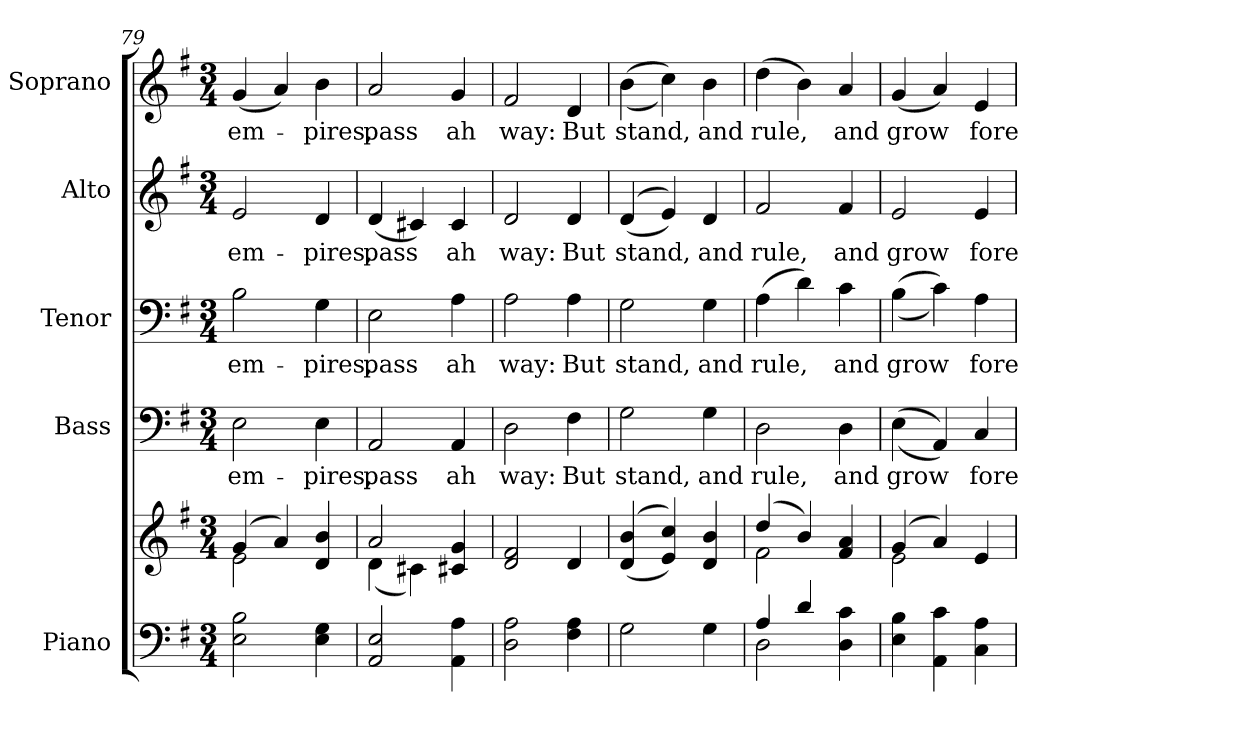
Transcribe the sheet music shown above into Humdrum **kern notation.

**kern	**kern	**kern	**text	**kern	**text	**kern	**text	**kern	**text
*part5	*part5	*part4	*part4	*part3	*part3	*part2	*part2	*part1	*part1
*staff6	*staff5	*staff4	*staff4	*staff3	*staff3	*staff2	*staff2	*staff1	*staff1
*I"Piano	*	*I"Bass	*	*I"Tenor	*	*I"Alto	*	*I"Soprano	*
*I'Pno.	*	*I'B.	*	*I'T.	*	*I'A.	*	*I'S.	*
*clefF4	*clefG2	*clefF4	*	*clefF4	*	*clefG2	*	*clefG2	*
*k[f#]	*k[f#]	*k[f#]	*	*k[f#]	*	*k[f#]	*	*k[f#]	*
*G:	*G:	*G:	*	*G:	*	*G:	*	*G:	*
*M3/4	*M3/4	*M3/4	*	*M3/4	*	*M3/4	*	*M3/4	*
=79	=79	=79	=79	=79	=79	=79	=79	=79	=79
*	*^	*	*	*	*	*	*	*	*
!	!	!	!	!LO:LY:b:color=#000000	!	!	!	!	!	!
!	!	!	!	!	!	!LO:LY:b:color=#000000	!	!	!	!
!	!	!	!	!	!	!	!	!LO:LY:b:color=#000000	!	!
!	!	!	!	!	!	!	!	!	!	!LO:LY:b:color=#000000
2Ei\ 2Bi	(4gi/	2ei\	2Ei\	em-	2Bi\	em-	2ei/	em-	(4gi/	em-
.	4ai/)	.	.	.	.	.	.	.	4ai/)	.
!	!	!	!	!LO:LY:b:color=#000000	!	!	!	!	!	!
!	!	!	!	!	!	!LO:LY:b:color=#000000	!	!	!	!
!	!	!	!	!	!	!	!	!LO:LY:b:color=#000000	!	!
!	!	!	!	!	!	!	!	!	!	!LO:LY:b:color=#000000
4Ei\ 4Gi	4di/ 4bi	4ryy	4Ei\	-pires,	4Gi\	-pires,	4di/	-pires,	4bi\	-pires,
=80	=80	=80	=80	=80	=80	=80	=80	=80	=80	=80
!	!	!	!	!LO:LY:b:color=#000000	!	!	!	!	!	!
!	!	!	!	!	!	!LO:LY:b:color=#000000	!	!	!	!
!	!	!	!	!	!	!	!	!LO:LY:b:color=#000000	!	!
!	!	!	!	!	!	!	!	!	!	!LO:LY:b:color=#000000
2AAi/ 2Ei	2ai/	(4di\	2AAi/	pass	2Ei\	pass	(4di/	pass	2ai/	pass
.	.	4c#Xi\)	.	.	.	.	4c#Xi/)	.	.	.
!	!	!	!	!LO:LY:b:color=#000000	!	!	!	!	!	!
!	!	!	!	!	!	!LO:LY:b:color=#000000	!	!	!	!
!	!	!	!	!	!	!	!	!LO:LY:b:color=#000000	!	!
!	!	!	!	!	!	!	!	!	!	!LO:LY:b:color=#000000
4AAi\ 4Ai	4c#Xi/ 4gi	4ryy	4AAi/	ah	4Ai\	ah	4c#i/	ah	4gi/	ah
*	*v	*v	*	*	*	*	*	*	*	*
!!LO:PB:g=z
=81	=81	=81	=81	=81	=81	=81	=81	=81	=81
*	*^	*	*	*	*	*	*	*	*
!	!	!	!	!LO:LY:b:color=#000000	!	!	!	!	!	!
*	*v	*v	*	*	*	*	*	*	*	*
*	*^	*	*	*	*	*	*	*	*
!	!	!	!	!	!	!LO:LY:b:color=#000000	!	!	!	!
*	*v	*v	*	*	*	*	*	*	*	*
*	*^	*	*	*	*	*	*	*	*
!	!	!	!	!	!	!	!	!LO:LY:b:color=#000000	!	!
*	*v	*v	*	*	*	*	*	*	*	*
*	*^	*	*	*	*	*	*	*	*
!	!	!	!	!	!	!	!	!	!	!LO:LY:b:color=#000000
*	*v	*v	*	*	*	*	*	*	*	*
2Di\ 2Ai	2di/ 2f#i	2Di\	way:	2Ai\	way:	2di/	way:	2f#i/	way:
!	!	!	!LO:LY:b:color=#000000	!	!	!	!	!	!
!	!	!	!	!	!LO:LY:b:color=#000000	!	!	!	!
!	!	!	!	!	!	!	!LO:LY:b:color=#000000	!	!
!	!	!	!	!	!	!	!	!	!LO:LY:b:color=#000000
4F#i\ 4Ai	4di/	4F#i\	But	4Ai\	But	4di/	But	4di/	But
=82	=82	=82	=82	=82	=82	=82	=82	=82	=82
!	!	!	!LO:LY:b:color=#000000	!	!	!	!	!	!
!	!	!	!	!	!LO:LY:b:color=#000000	!	!	!	!
!	!	!	!	!	!	!	!LO:LY:b:color=#000000	!	!
!	!	!	!	!	!	!	!	!	!LO:LY:b:color=#000000
2Gi\	((4di/ 4bi	2Gi\	stand,	2Gi\	stand,	((4di/	stand,	((4bi\	stand,
.	4ei/ 4cci))	.	.	.	.	4ei/))	.	4cci\))	.
!	!	!	!LO:LY:b:color=#000000	!	!	!	!	!	!
!	!	!	!	!	!LO:LY:b:color=#000000	!	!	!	!
!	!	!	!	!	!	!	!LO:LY:b:color=#000000	!	!
!	!	!	!	!	!	!	!	!	!LO:LY:b:color=#000000
4Gi\	4di/ 4bi	4Gi\	and	4Gi\	and	4di/	and	4bi\	and
=83	=83	=83	=83	=83	=83	=83	=83	=83	=83
*^	*^	*	*	*	*	*	*	*	*
!	!	!	!	!	!LO:LY:b:color=#000000	!	!	!	!	!	!
!	!	!	!	!	!	!	!LO:LY:b:color=#000000	!	!	!	!
!	!	!	!	!	!	!	!	!	!LO:LY:b:color=#000000	!	!
!	!	!	!	!	!	!	!	!	!	!	!LO:LY:b:color=#000000
4Ai/	2Di\	(4ddi/	2f#i\	2Di\	rule,	(4Ai\	rule,	2f#i/	rule,	(4ddi\	rule,
4di/	.	4bi/)	.	.	.	4di\)	.	.	.	4bi\)	.
!	!	!	!	!	!LO:LY:b:color=#000000	!	!	!	!	!	!
!	!	!	!	!	!	!	!LO:LY:b:color=#000000	!	!	!	!
!	!	!	!	!	!	!	!	!	!LO:LY:b:color=#000000	!	!
!	!	!	!	!	!	!	!	!	!	!	!LO:LY:b:color=#000000
4Di\ 4ci	4ryy	4f#i/ 4ai	4ryy	4Di\	and	4ci\	and	4f#i/	and	4ai/	and
*v	*v	*	*	*	*	*	*	*	*	*	*
!!LO:PB:g=z
=84	=84	=84	=84	=84	=84	=84	=84	=84	=84	=84
*^	*	*	*	*	*	*	*	*	*	*
!	!	!	!	!	!LO:LY:b:color=#000000	!	!	!	!	!	!
*v	*v	*	*	*	*	*	*	*	*	*	*
*^	*	*	*	*	*	*	*	*	*	*
!	!	!	!	!	!	!	!LO:LY:b:color=#000000	!	!	!	!
*v	*v	*	*	*	*	*	*	*	*	*	*
*^	*	*	*	*	*	*	*	*	*	*
!	!	!	!	!	!	!	!	!	!LO:LY:b:color=#000000	!	!
*v	*v	*	*	*	*	*	*	*	*	*	*
*^	*	*	*	*	*	*	*	*	*	*
!	!	!	!	!	!	!	!	!	!	!	!LO:LY:b:color=#000000
*v	*v	*	*	*	*	*	*	*	*	*	*
4Ei\ 4Bi	(4gi/	2ei\	((4Ei\	grow	((4Bi\	grow	2ei/	grow	(4gi/	grow
4AAi\ 4ci	4ai/)	.	4AAi/))	.	4ci\))	.	.	.	4ai/)	.
!	!	!	!	!LO:LY:b:color=#000000	!	!	!	!	!	!
!	!	!	!	!	!	!LO:LY:b:color=#000000	!	!	!	!
!	!	!	!	!	!	!	!	!LO:LY:b:color=#000000	!	!
!	!	!	!	!	!	!	!	!	!	!LO:LY:b:color=#000000
4Ci\ 4Ai	4ei/	4ryy	4Ci/	fore	4Ai\	fore	4ei/	fore	4ei/	fore
*	*v	*v	*	*	*	*	*	*	*	*
=	=	=	=	=	=	=	=	=	=
*-	*-	*-	*-	*-	*-	*-	*-	*-	*-
